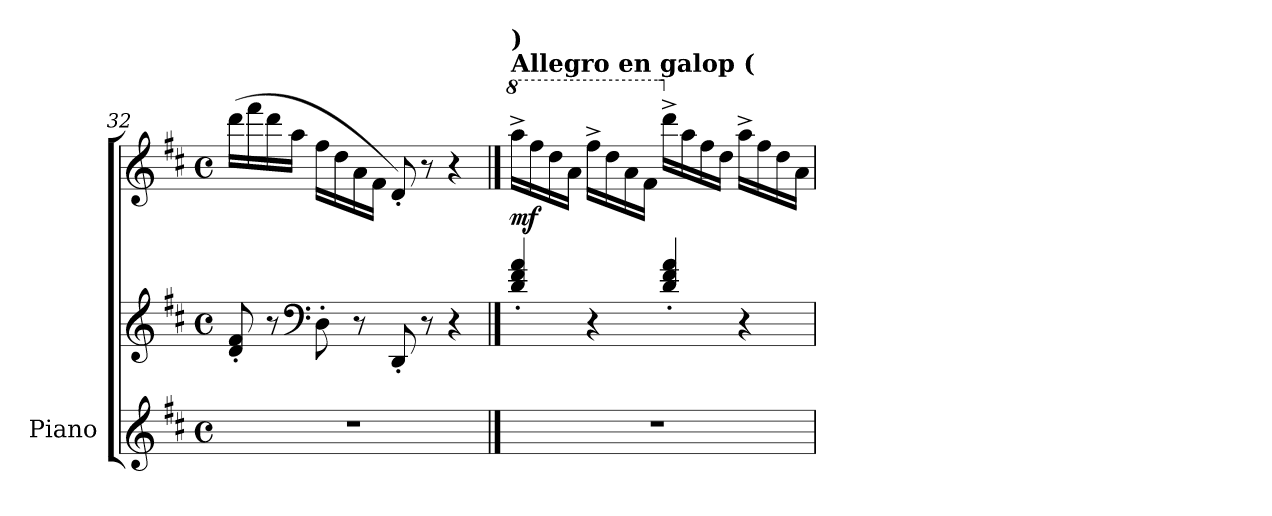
**kern	**kern	**kern	**dynam
*part1	*part1	*part1	*part1
*staff3	*staff2	*staff1	*staff1/2/3
*I"Piano	*	*	*
*I'Pno	*	*	*
*clefG2	*clefG2	*clefG2	*
*k[f#c#]	*k[f#c#]	*k[f#c#]	*
*M4/4	*M4/4	*M4/4	*
*met(c)	*met(c)	*met(c)	*
=32	=32	=32	=32
1r	8d/' 8f#/'	(>16ddd\LL	.
.	.	16fff#\	.
.	8r	16ddd\	.
.	.	16aa\JJ	.
*	*clefF4	*	*
.	8D'\	16ff#\LL	.
.	.	16dd\	.
.	8r	16a\	.
.	.	16f#\JJ	.
.	8DD'/	8d'/)	.
.	8r	8r	.
.	4r	4r	.
!!LO:PB:g=z
==1	==1	==1	==1
*stria5	*	*	*
*	*	*8va	*
*	*	*MM138	*
!	!	!LO:TX:a:B:t=Allegro en galop (	!
!	!	!LO:TX:a:B:t=)	!
!	!	!	!LO:DY:b
1r	4d/' 4f#/' 4a/'	16aaa^\LL	mf
.	.	16fff#\	.
.	.	16ddd\	.
.	.	16aa\JJ	.
.	4r	16fff#^\LL	.
.	.	16ddd\	.
.	.	16aa\	.
.	.	16ff#\JJ	.
*	*	*X8va	*
.	4d/' 4f#/' 4a/'	16ddd^\LL	.
.	.	16aa\	.
.	.	16ff#\	.
.	.	16dd\JJ	.
.	4r	16aa^\LL	.
.	.	16ff#\	.
.	.	16dd\	.
.	.	16a\JJ	.
=	=	=	=
*-	*-	*-	*-
